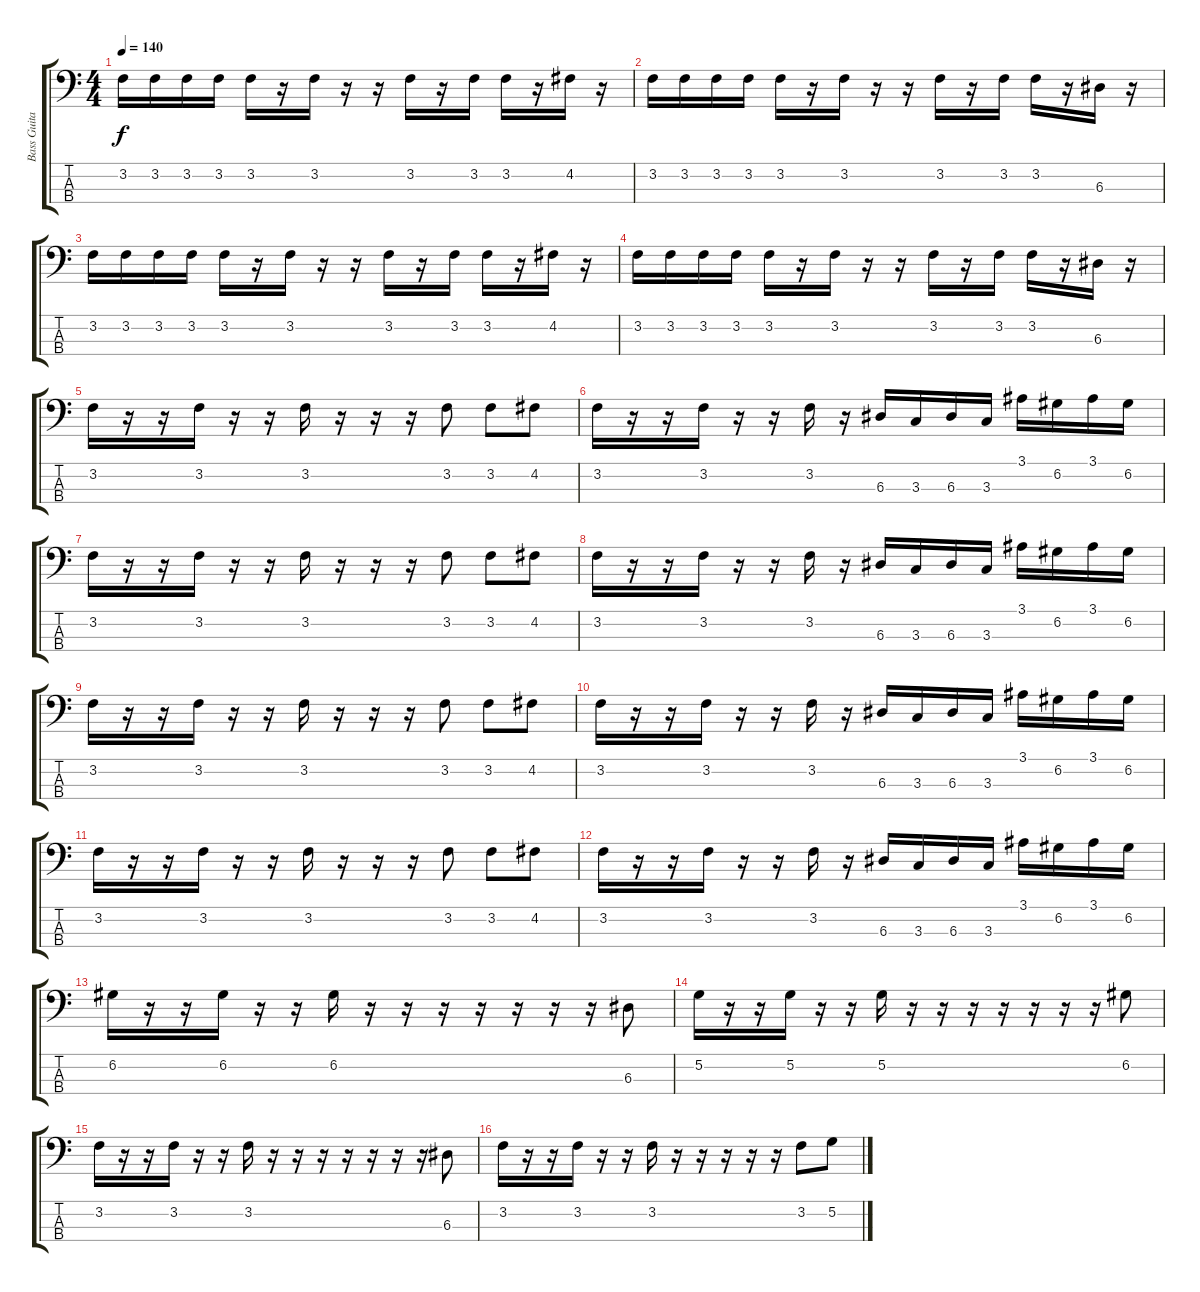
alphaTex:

\track ("Bass Guitar" "Bass Guita") {instrument electricbassfinger}
\staff {score tabs}
\tuning (G2 D2 A1 E1) {hide}
\ts (4 4)
\tempo 140
\clef f4
\ks c
3.2.16{dy f} 3.2.16 3.2.16 3.2.16 3.2.16 r.16 3.2.16 r.16 r.16 3.2.16 r.16 3.2.16 3.2.16 r.16 4.2.16 r.16 |
3.2.16 3.2.16 3.2.16 3.2.16 3.2.16 r.16 3.2.16 r.16 r.16 3.2.16 r.16 3.2.16 3.2.16 r.16 6.3.16 r.16 |
3.2.16 3.2.16 3.2.16 3.2.16 3.2.16 r.16 3.2.16 r.16 r.16 3.2.16 r.16 3.2.16 3.2.16 r.16 4.2.16 r.16 |
3.2.16 3.2.16 3.2.16 3.2.16 3.2.16 r.16 3.2.16 r.16 r.16 3.2.16 r.16 3.2.16 3.2.16 r.16 6.3.16 r.16 |
3.2.16 r.16 r.16 3.2.16 r.16 r.16 3.2.16 r.16 r.16 r.16 3.2.8 3.2.8 4.2.8 |
3.2.16 r.16 r.16 3.2.16 r.16 r.16 3.2.16 r.16 6.3.16 3.3.16 6.3.16 3.3.16 3.1.16 6.2.16 3.1.16 6.2.16 |
3.2.16 r.16 r.16 3.2.16 r.16 r.16 3.2.16 r.16 r.16 r.16 3.2.8 3.2.8 4.2.8 |
3.2.16 r.16 r.16 3.2.16 r.16 r.16 3.2.16 r.16 6.3.16 3.3.16 6.3.16 3.3.16 3.1.16 6.2.16 3.1.16 6.2.16 |
3.2.16 r.16 r.16 3.2.16 r.16 r.16 3.2.16 r.16 r.16 r.16 3.2.8 3.2.8 4.2.8 |
3.2.16 r.16 r.16 3.2.16 r.16 r.16 3.2.16 r.16 6.3.16 3.3.16 6.3.16 3.3.16 3.1.16 6.2.16 3.1.16 6.2.16 |
3.2.16 r.16 r.16 3.2.16 r.16 r.16 3.2.16 r.16 r.16 r.16 3.2.8 3.2.8 4.2.8 |
3.2.16 r.16 r.16 3.2.16 r.16 r.16 3.2.16 r.16 6.3.16 3.3.16 6.3.16 3.3.16 3.1.16 6.2.16 3.1.16 6.2.16 |
6.2.16 r.16 r.16 6.2.16 r.16 r.16 6.2.16 r.16 r.16 r.16 r.16 r.16 r.16 r.16 6.3.8 |
5.2.16 r.16 r.16 5.2.16 r.16 r.16 5.2.16 r.16 r.16 r.16 r.16 r.16 r.16 r.16 6.2.8 |
3.2.16 r.16 r.16 3.2.16 r.16 r.16 3.2.16 r.16 r.16 r.16 r.16 r.16 r.16 r.16 6.3.8 |
3.2.16 r.16 r.16 3.2.16 r.16 r.16 3.2.16 r.16 r.16 r.16 r.16 r.16 3.2.8 5.2.8
